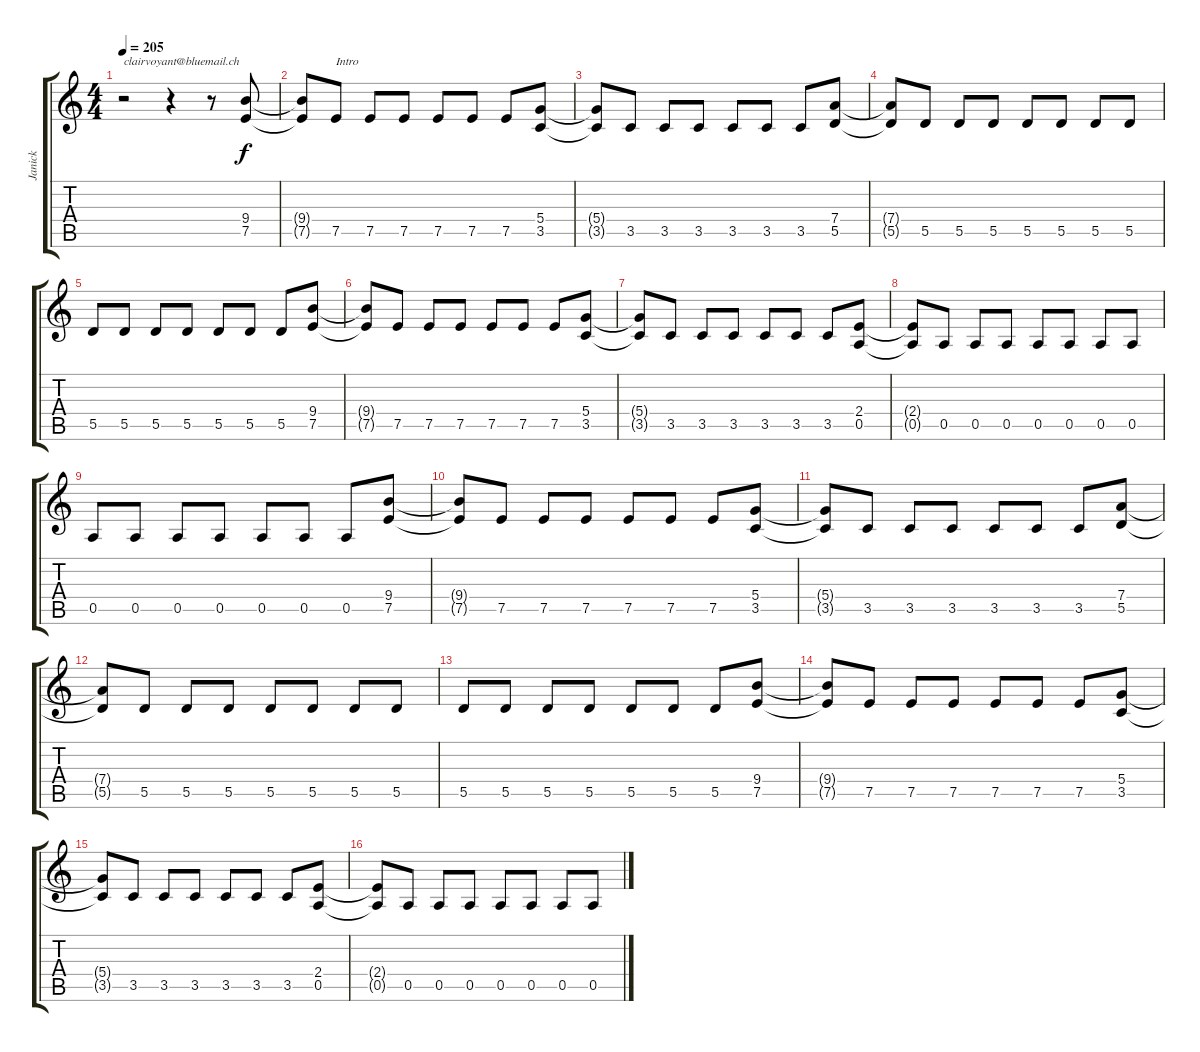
\track ("Janick" "Janick") {instrument distortionguitar}
\staff {score tabs}
\tuning (E4 B3 G3 D3 A2 E2) {hide}
\ts (4 4)
\tempo 205
\clef g2
\ks c
r.2{txt "clairvoyant@bluemail.ch" dy f instrument distortionguitar} r.4 r.8 (9.4 7.5).8 |
(9.4{t} 7.5{t}).8 7.5.8{txt "Intro"} 7.5.8 7.5.8 7.5.8 7.5.8 7.5.8 (5.4 3.5).8 |
(5.4{t} 3.5{t}).8 3.5.8 3.5.8 3.5.8 3.5.8 3.5.8 3.5.8 (7.4 5.5).8 |
(7.4{t} 5.5{t}).8 5.5.8 5.5.8 5.5.8 5.5.8 5.5.8 5.5.8 5.5.8 |
5.5.8 5.5.8 5.5.8 5.5.8 5.5.8 5.5.8 5.5.8 (9.4 7.5).8 |
(9.4{t} 7.5{t}).8 7.5.8 7.5.8 7.5.8 7.5.8 7.5.8 7.5.8 (5.4 3.5).8 |
(5.4{t} 3.5{t}).8 3.5.8 3.5.8 3.5.8 3.5.8 3.5.8 3.5.8 (2.4 0.5).8 |
(2.4{t} 0.5{t}).8 0.5.8 0.5.8 0.5.8 0.5.8 0.5.8 0.5.8 0.5.8 |
0.5.8 0.5.8 0.5.8 0.5.8 0.5.8 0.5.8 0.5.8 (9.4 7.5).8 |
(9.4{t} 7.5{t}).8 7.5.8 7.5.8 7.5.8 7.5.8 7.5.8 7.5.8 (5.4 3.5).8 |
(5.4{t} 3.5{t}).8 3.5.8 3.5.8 3.5.8 3.5.8 3.5.8 3.5.8 (7.4 5.5).8 |
(7.4{t} 5.5{t}).8 5.5.8 5.5.8 5.5.8 5.5.8 5.5.8 5.5.8 5.5.8 |
5.5.8 5.5.8 5.5.8 5.5.8 5.5.8 5.5.8 5.5.8 (9.4 7.5).8 |
(9.4{t} 7.5{t}).8 7.5.8 7.5.8 7.5.8 7.5.8 7.5.8 7.5.8 (5.4 3.5).8 |
(5.4{t} 3.5{t}).8 3.5.8 3.5.8 3.5.8 3.5.8 3.5.8 3.5.8 (2.4 0.5).8 |
(2.4{t} 0.5{t}).8 0.5.8 0.5.8 0.5.8 0.5.8 0.5.8 0.5.8 0.5.8
